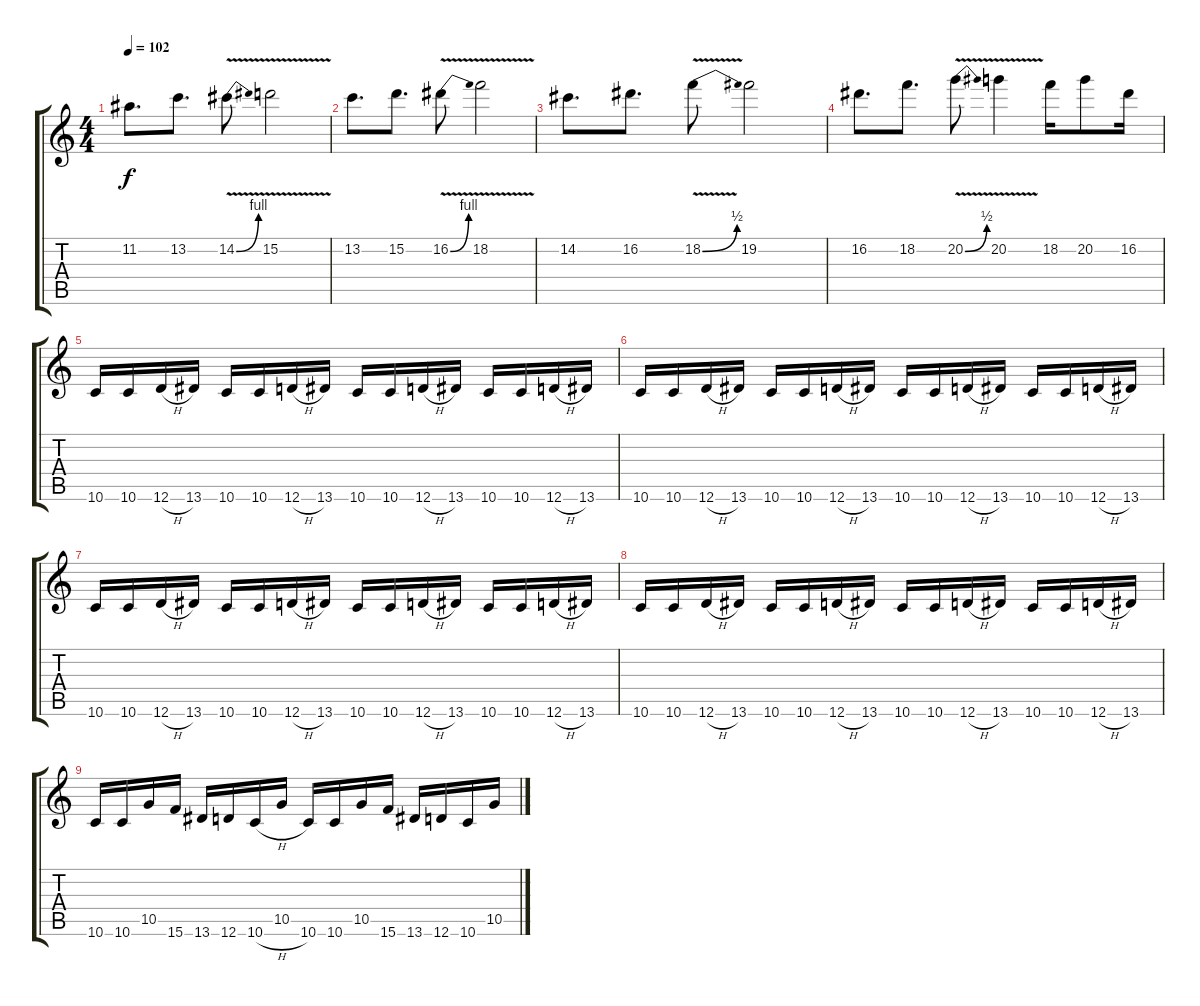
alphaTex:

\track (" " " ") {instrument distortionguitar}
\staff {score tabs}
\tuning (E4 B3 G3 D3 A2 D2) {hide}
\ts (4 4)
\tempo 102
\clef g2
\ks c
11.2.8{d dy f} 13.2.8{d} 14.2{be (bend 0 0 60 4) v}.8 15.2{v}.2 |
13.2.8{d} 15.2.8{d} 16.2{be (bend 0 0 60 4) v}.8 18.2{v}.2 |
14.2.8{d} 16.2.8{d} 18.2{be (bend 0 0 60 2) v}.8 19.2.2 |
16.2.8{d} 18.2.8{d} 20.2{be (bend 0 0 60 2) v}.8 20.2{v}.4 18.2.16 20.2.8 16.2.16 |
10.6.16 10.6.16 12.6{h}.16 13.6.16 10.6.16 10.6.16 12.6{h}.16 13.6.16 10.6.16 10.6.16 12.6{h}.16 13.6.16 10.6.16 10.6.16 12.6{h}.16 13.6.16 |
10.6.16 10.6.16 12.6{h}.16 13.6.16 10.6.16 10.6.16 12.6{h}.16 13.6.16 10.6.16 10.6.16 12.6{h}.16 13.6.16 10.6.16 10.6.16 12.6{h}.16 13.6.16 |
10.6.16 10.6.16 12.6{h}.16 13.6.16 10.6.16 10.6.16 12.6{h}.16 13.6.16 10.6.16 10.6.16 12.6{h}.16 13.6.16 10.6.16 10.6.16 12.6{h}.16 13.6.16 |
10.6.16 10.6.16 12.6{h}.16 13.6.16 10.6.16 10.6.16 12.6{h}.16 13.6.16 10.6.16 10.6.16 12.6{h}.16 13.6.16 10.6.16 10.6.16 12.6{h}.16 13.6.16 |
10.6.16{volume 0} 10.6.16 10.5.16 15.6.16 13.6.16 12.6.16 10.6{h}.16 10.5.16 10.6.16 10.6.16 10.5.16 15.6.16 13.6.16 12.6.16 10.6.16 10.5.16
